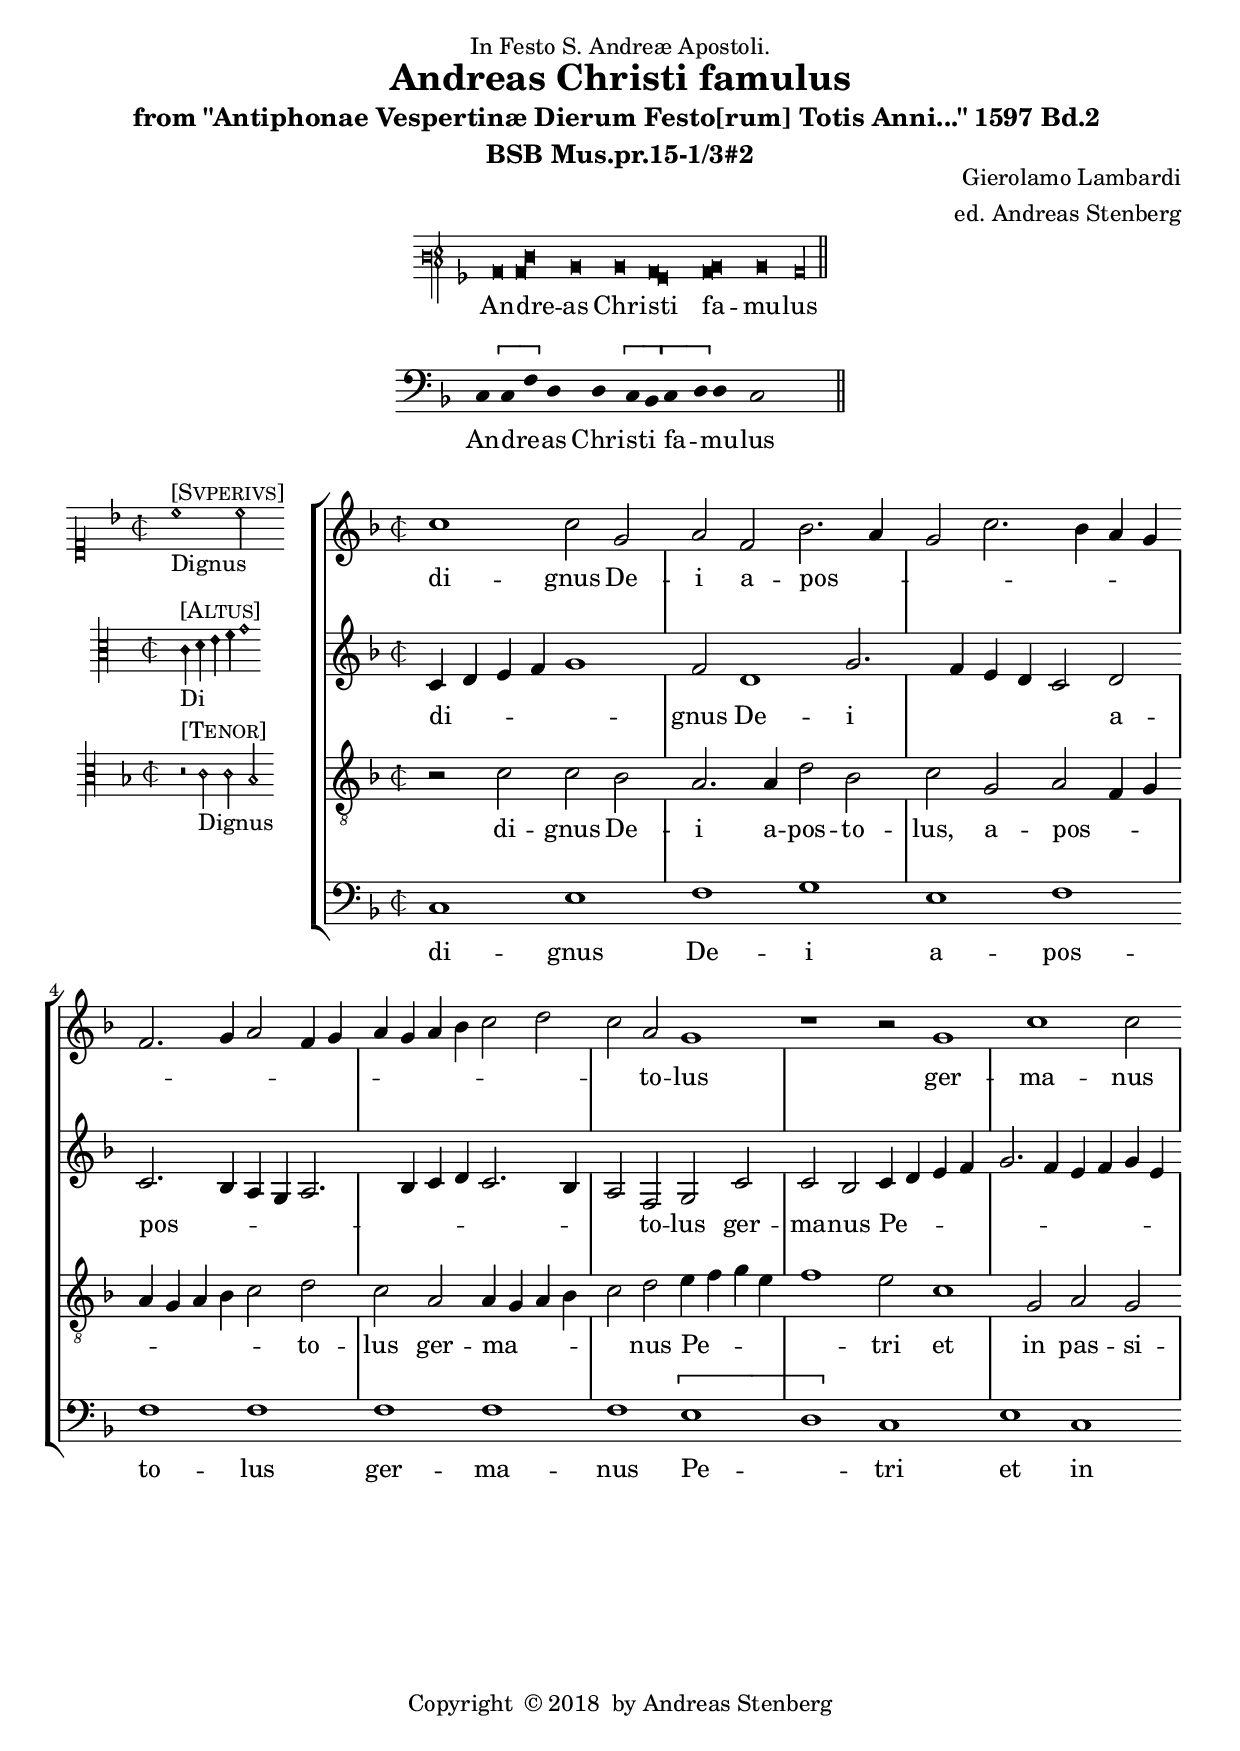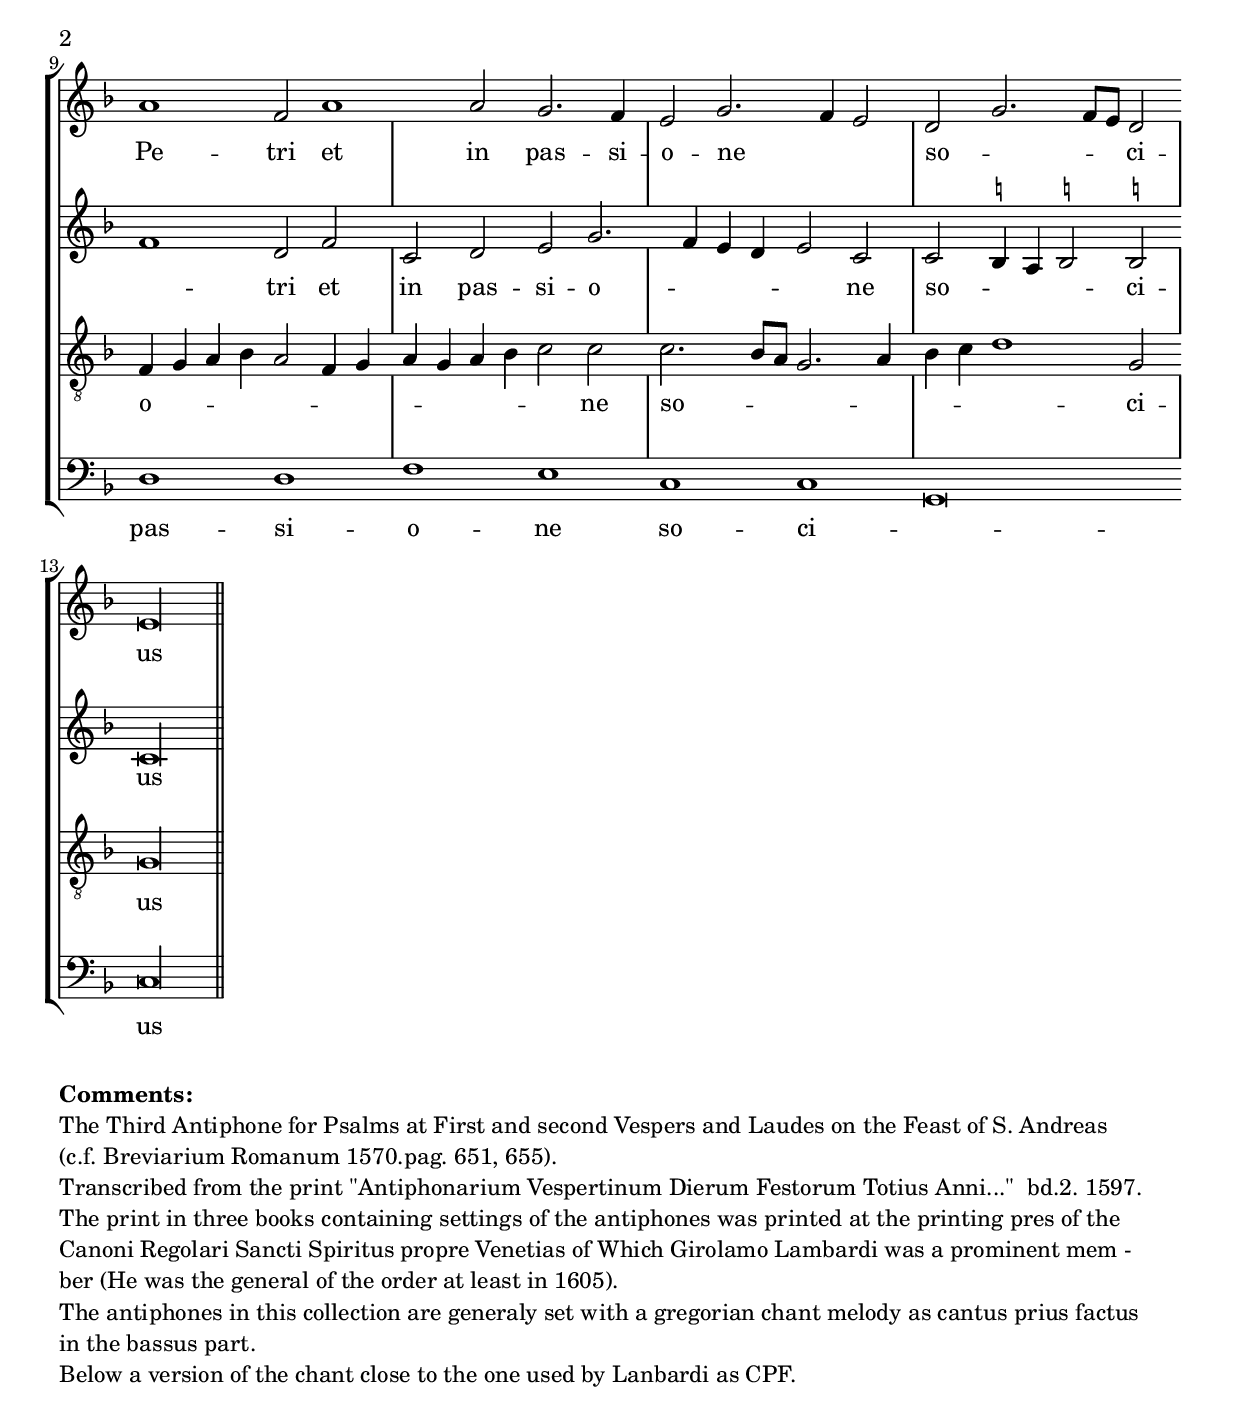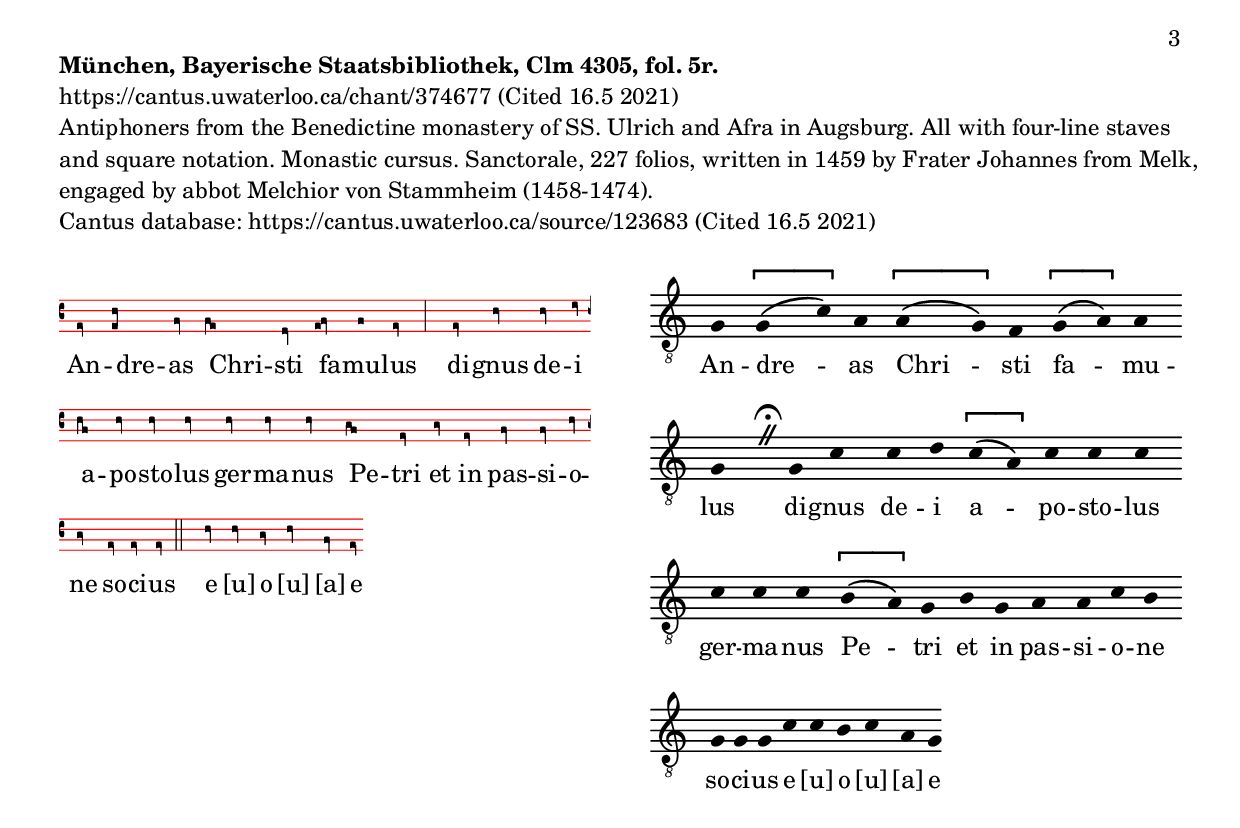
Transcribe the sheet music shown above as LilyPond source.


%%%%%%%%%%%%%%%%%%%%%%%%%%%%%%%%%%%%%%%%%%%%%%%%%%%%%%%%%%%%%%%%%%%
% This is a template based on the usual four part choir templater %
% where the voices have common lyrics at the the start but split  %
% to separate lyrics after a while.				  %
% This template is modyfied by AS from the one in the lilypond    %
% documentation.						  %
% This template is to be used for instance for fairly simple      %
% settings where the stanzas are set homophonicaly but twhere the %
% Chorus contains polyphony that require separate underlay for    %
% the different voices.						  %
%%%%%%%%%%%%%%%%%%%%%%%%%%%%%%%%%%%%%%%%%%%%%%%%%%%%%%%%%%%%%%%%%%%
\version "2.18.0"
\include "deutsch.ly"
ficta = \once \set suggestAccidentals =##t
%{
\markup {
  \column {
    \fill-line { \fontsize #1 \italic "In Festo S. Andreæ Apostoli." }
    \vspace #0.2
    \fill-line { \fontsize #3 \smallCaps "Unus ex duobus qui secuti" }
    \fill-line { "from \"Antiphonae Vespertinæ Dierum Festo[rum] Totis Anni...\" 1597 Bd.2 " }
    \fill-line { "BSB Mus.pr.15-1/3#2" }
    \fill-line { \null "Girolamo Lambardi" }
    \fill-line { \null "ed. Andreas Stenberg" }
  }
}
%}

\header {
  dedication = "In Festo S. Andreæ Apostoli."
  title = "Andreas Christi famulus"
  subtitle = \markup {
    \center-column {
      "from \"Antiphonae Vespertinæ Dierum Festo[rum] Totis Anni...\" 1597 Bd.2 "
      "BSB Mus.pr.15-1/3#2"
    }
  }
  composer = "Gierolamo Lambardi"
  arranger = "ed. Andreas Stenberg"
  poet = ""
  meter =""
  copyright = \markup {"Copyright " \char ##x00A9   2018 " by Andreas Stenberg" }
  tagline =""
}
%}
global = {
  \override Staff.TimeSignature.style = #'mensural
  \key f \major
}
sopInt = \relative c'' {
  \once\override NoteHead.style = #'blackpetrucci
  \cadenzaOn
  a\breve
  \cadenzaOff
  \revert NoteHead.style
}
sopMusic = \relative c'' {

  \set Score.tempoHideNote = ##t
  \tempo 2 = 86
  \time 2/2
  \set Timing.measureLength = #(ly:make-moment 4/2)
  \override Staff.BarLine.transparent = ##t
  c1 c2 g2
  a2 f2 b2.( a4
  g2 c2. b4 a4 g4
  f2. g4 a2 f4 g4

  a4 g4 a4 b4 c2 d2
  c2) a2 g1
  r1 r2 g1
  c1 c2
  a1 f2 a1
  a2 g2. f4
  e2 g2.( f4 e2)

  d2( g2. f8 e8) d2
  \cadenzaOn
  e\longa
  \revert Staff.BarLine.transparent
  \bar "||"
  \cadenzaOff
}
sopWords = \lyricmode {
  %Andreas Christi famulus
  di -- gnus De -- i a -- pos -- to -- lus ger -- ma -- nus Pe -- tri
  et in pas -- si -- o -- ne so -- ci -- us
}
altoInt = \relative c' {
  \once\override NoteHead.style = #'blackpetrucci
  a\breve
  \revert NoteHead.style
}
altoMusic = \relative c' {
  \override Staff.BarLine.transparent = ##t
  c4( d4 e4 f4 g1)
  f2 d1 g2.(
  f4 e4 d4 c2) d2
  c2.( b4

  a4 g4 a2. b4 c4 d4
  c2. b4 a2) f2
  g2 c2 c2 b2
  c4( d4 e4 f4 g2. f4
  e4 f4 g4 e4 f1)

  d2 f2 c2 d2
  e2 g2.( f4 e4 d4
  e2) c2 c2( \ficta h4 a4
  \ficta h!2) \ficta h!2
  c\longa
  \revert Staff.BarLine.transparent
}
altoWords = \lyricmode {
  %Andreas Christi famulus
  di -- gnus De -- i a -- pos -- to -- lus ger -- ma -- nus Pe -- tri
  et in pas -- si -- o -- ne so -- ci -- us
}
tenorInt = \relative c' {
  \clef "G_8"
  \once\override NoteHead.style = #'blackpetrucci
  a\breve
  \revert NoteHead.style
}
tenorMusic = \relative c' {
  \override Staff.BarLine.transparent = ##t
  \clef "G_8"
  r2 c2 c2 b2
  a2. a4 d2 b2
  c2 g2 a2( f4 g4
  a4 g4 a4 b4 c2) d2

  c2 a2 a4( g4 a4 b4
  c2) d2 e4( f4 g4 e4
  f1) e2 c1
  g2 a2 g2 f4( g4
  a4 b4 a2 f4 g4 a4 g4
  a4 b4

  c2) c2 c2.( b8 a8
  g2. a4 b4 c4 d1)
  g,2
  g\longa
  \revert Staff.BarLine.transparent
}
tenorWords = \lyricmode {
  di -- gnus De -- i a -- pos -- to -- lus,
  a -- pos -- to -- lus ger -- ma -- nus Pe -- tri
  et in pas -- si -- o -- ne so -- ci -- us
}
bassMusic = \relative c {
  \override Staff.BarLine.transparent = ##t
  c1 e1
  f1 g1
  e1 f1
  f1 f1
  f1 f1

  f1 \[e1(
  d1)\] c1
  e1 c1
  d1 d1
  f1 e1
  c1 c1(
  g\breve)
  \cadenzaOn
  c\longa
  \revert Staff.BarLine.transparent
}
bassWords = \lyricmode {
  %Andreas Christi famulus
  di -- gnus De -- i a -- pos -- to -- lus ger -- ma -- nus Pe -- tri
  et in pas -- si -- o -- ne so -- ci -- us
}
incipitDiscantus = \markup {
  \score {
    {
      %      \set Staff.instrumentName = #"Tenor "
      \override NoteHead.style = #'neomensural
      \override Rest.style = #'neomensural
      \override Staff.TimeSignature.style = #'mensural
      \cadenzaOn
      \clef "petrucci-c1"
      \key f \major
      \time 2/2
      c''1^\markup { \smallCaps"[Svperivs]"}
      _"Dignus"
      c''2
    }
    \layout {
      \context {
        \Voice
        \remove "Ligature_bracket_engraver"
        \consists "Mensural_ligature_engraver"
      }
      line-width = 4.5\cm
    }
  }
}


incipitAltus = \markup {
  \score {
    {
      %      \set Staff.instrumentName = #"Tenor "
      \override NoteHead.style = #'neomensural
      \override Rest.style = #'neomensural
      \override Staff.TimeSignature.style = #'mensural
      \cadenzaOn
      \clef "petrucci-c3"
      \key c \major
      \time 2/2
      c'4^\markup \smallCaps"[Altus]"
      _"Di"
      d'4 e'4 f'4 g'1
    }
    \layout {
      \context {
        \Voice
        \remove "Ligature_bracket_engraver"
        \consists "Mensural_ligature_engraver"
      }
      line-width = 4.5\cm
    }
  }
}


incipitTenor = \markup {
  \score {
    {
      %      \set Staff.instrumentName = #"Tenor "
      \override NoteHead.style = #'neomensural
      \override Rest.style = #'neomensural
      \override Staff.TimeSignature.style = #'mensural
      \cadenzaOn
      \clef "petrucci-c3"
      \key f \major
      \time 2/2
      \once\override NoteHead.style = #'blackpetrucci
      r2^\markup \smallCaps"[Tenor]"
      c'2_"Dignus"
      c'2 b2
    }
    \layout {
      \context {
        \Voice
        \remove "Ligature_bracket_engraver"
        \consists "Mensural_ligature_engraver"
      }
      line-width = 5.0\cm
    }
  }
}
#(append! supported-clefs '(("mensural-f3" . ("clefs.mensural.f" 0 0))))

bassIncip = \relative c {
  \hide Slur
  c\breve
  \[c( f)\] d
  d \[c\longa*1/2( b)\]
  \[c\breve( d)\] d
  \once \override NoteHead.style = #'petrucci
  c\longa
  \once \revert Staff.BarLine.transparent
  \bar "||"
}
InciWords = \lyricmode {
  An -- dre -- as Chri -- sti fa -- mu -- lus
}
incipitBassus = \markup {
  \score {
    <<
      \new Voice = "Bassinton" {
        %      \set Staff.instrumentName = #"Tenor "
        \override NoteHead.style = #'blackpetrucci
        \override Rest.style = #'neomensural
        \override Staff.TimeSignature.stencil =##f
        \cadenzaOn
        \clef "petrucci-f3"
        \key f \major
        \time 2/2
        \bassIncip
      }
      \new Lyrics \lyricsto "Bassinton" {
        \lyricmode {
          \InciWords
        }
      }
    >>
    \layout {
      \context {
        \Voice
        \remove "Ligature_bracket_engraver"
        \consists "Mensural_ligature_engraver"
      }
      line-width = 8.5\cm
    }

  }
}

chant = \relative {
  \set Score.tempoHideNote = ##t

  \tempo 2 = 86
  \clef "bass"
  \key f \major
  \override Staff.BarLine.transparent =##t
  \override Slur.transparent = ##t
  %\cadenzaOn
  c4 \[c4( f)\] d
  d \[c( b)\]
  \[c( d)\] d c2 s2
  \once \revert Staff.BarLine.transparent
  \bar "||"
  \cadenzaOff
}

verba = \lyricmode {
  An -- dre -- as Chri -- sti fa -- mu -- lus

}

\markup {
  \column {
    \fill-line {
      \incipitBassus
    }
    \vspace #1
    \fill-line {
      \score {
        \new Staff <<
          \new Voice = "melody" \chant
          \new Lyrics = "one" \lyricsto melody \verba
        >>
        \layout {
          line-width = 12 \cm
          \context {
            \Staff
            \remove "Time_signature_engraver"
%            \remove "Bar_engraver"
          }
          \context {
            \Voice
            \remove "Stem_engraver"
          }
        }
      }

    }
    \vspace #1
  }
}
\score {
  <<
    \new StaffGroup \with {
      \override VerticalAxisGroup.staff-staff-spacing = #'((basic-distance . 12))
    } <<
      \new Staff = treble <<
        \set Staff.instrumentName = \incipitDiscantus
        \new Voice = "sopranos" {
          \set  Staff.midiInstrument ="choir aahs"
          %	\voiceOne
          << \global {  \sopMusic } >>
        }
      >>
      \new Lyrics = sopranos { s1 }

      \new Staff = "medius" <<
        \set Staff.instrumentName = \incipitAltus

        \new Voice = "altos" {
          %	\voiceTwo
          \set  Staff.midiInstrument ="choir aahs"
          << \global {  \altoMusic } >>
        }
      >>

      \new Lyrics = "altos" { s1 }
      \new Staff = tenors <<
        \set Staff.instrumentName = \incipitTenor

        \clef "treble"
        \new Voice = "tenors" {
          \set  Staff.midiInstrument ="choir aahs"
          %	\voiceOne
          << \global {  \tenorMusic } >>
        }
      >>
      \new Lyrics = "tenors" { s1 }

      \new Staff ="basses" {
        %        \set Staff.instrumentName = \incipitBassus

        \new Voice = "basses" {
          \set  Staff.midiInstrument ="choir aahs"
          \clef "bass"
          %	\voiceTwo
          << \global {  \bassMusic } >>
        }
      }
    >>
    \new Lyrics = basses { s1 }

    \context Lyrics = sopranos \lyricsto sopranos \sopWords
    \context Lyrics = altos \lyricsto altos \altoWords
    \context Lyrics = tenors \lyricsto tenors \tenorWords
    \context Lyrics = basses \lyricsto basses \bassWords
  >>
  \layout {
    \context {
      \Score
      % no bars in staves
      %      \override BarLine.transparent = ##t

    }
    % the next three instructions keep the lyrics between the bar lines
    \context {
      \Lyrics
      \consists "Bar_engraver"
      \override BarLine.transparent = ##t
    }
    \context {
      \StaffGroup
      \consists "Separating_line_group_engraver"
    }
    \context {
      \Voice
      % no slurs
      \override Slur.transparent = ##t
      % Comment in the below "\remove" command to allow line
      % breaking also at those barlines where a note overlaps
      % into the next bar.  The command is commented out in this
      % short example score, but especially for large scores, you
      % will typically yield better line breaking and thus improve
      % overall spacing if you comment in the following command.
      %\remove "Forbid_line_break_engraver"
    }
    indent = 4.5\cm
  }
  %{
\header {
  dedication = "In Festo S. Andreæ Apostoli."
  title = "Unus ex duobus qui secuti"
  subtitle = \markup {
    \center-column {
    "from \"Antiphonae Vespertinæ Dierum Festo[rum] iuxta ritum Romani breviari...\" "
    "BSB Mus.ms.3191 ... 1619"
    }
  }
  composer = "Gierolamo Lambardi"
  arranger = "ed. Andreas Stenberg"
  poet = ""
  meter =""
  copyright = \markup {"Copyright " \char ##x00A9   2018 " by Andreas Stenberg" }
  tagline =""
}
  %}
}

\markup {
  \column {
    \line { \bold "Comments:" }
    \line { "The Third Antiphone for Psalms at First and second Vespers and Laudes on the Feast of S. Andreas" }
    \line { "(c.f. Breviarium Romanum 1570.pag. 651, 655). "  }
    \line { "Transcribed from the print \"Antiphonarium Vespertinum Dierum Festorum Totius Anni...\"  bd.2. 1597. " }
    \line { "The print in three books containing settings of the antiphones was printed at the printing pres of the " }
    \line { Canoni Regolari Sancti Spiritus propre Venetias of Which Girolamo Lambardi was a prominent mem - }
    \line { ber (He was the general of the order at least in 1605).   }
    \line { The antiphones in this collection are generaly set with a gregorian chant melody as cantus prius factus }
    \line { in the bassus part. }
    \line { Below a version of the chant close to the one used by Lanbardi as CPF. }
  }
}

\score {
  <<
    \new StaffGroup <<
      \new Staff = treble <<
        \set Staff.instrumentName = \incipitDiscantus
        \new Voice = "sopranos" {
          \set  Staff.midiInstrument ="choir aahs"
          %	\voiceOne
          << \global { s4*12 s2 \sopMusic } >>
        }
      >>
      \new Lyrics = sopranos { s1 }

      \new Staff = "medius" <<
        \set Staff.instrumentName = \incipitAltus

        \new Voice = "altos" {
          %	\voiceTwo
          \set  Staff.midiInstrument ="choir aahs"
          << \global { s4*12 s2 \altoMusic } >>
        }
      >>

      \new Lyrics = "altos" { s1 }
      \new Staff = tenors <<
        \set Staff.instrumentName = \incipitTenor

        \clef "treble"
        \new Voice = "tenors" {
          \set  Staff.midiInstrument ="choir aahs"
          %	\voiceOne
          << \global { s4*12 s2 \tenorMusic } >>
        }
      >>
      \new Lyrics = "tenors" { s1 }

      \new Staff ="basses" {
        \set Staff.instrumentName = \incipitBassus

        \new Voice = "basses" {
          \set  Staff.midiInstrument ="choir aahs"
          \clef "G_8"
          %	\voiceTwo
          << \global { \chant \bassMusic } >>
        }
      }
    >>
    \new Lyrics = basses { s1 }

    \context Lyrics = sopranos \lyricsto sopranos \sopWords
    \context Lyrics = altos \lyricsto altos \altoWords
    \context Lyrics = tenors \lyricsto tenors \tenorWords
    \context Lyrics = basses \lyricsto basses \bassWords
  >>
  \midi {}
}
\pageBreak
\include "gregorian.ly"

\markup {
  \column {
    \bold \line {
      München, Bayerische Staatsbibliothek, Clm 4305, fol. 5r. }
    \line { https://cantus.uwaterloo.ca/chant/374677 (Cited 16.5 2021) }
    \line { Antiphoners from the Benedictine monastery of SS. Ulrich and Afra in Augsburg. All with four-line staves }
    \line { and square notation. Monastic cursus. Sanctorale, 227 folios, written in 1459 by Frater Johannes from Melk, }
    \line { engaged by abbot Melchior von Stammheim (1458-1474). }
    \line { Cantus database: https://cantus.uwaterloo.ca/source/123683 (Cited 16.5 2021)}
    \vspace #1
  }
}
chant = \relative {
  \clef "vaticana-do2"
  \[\virga g\] \[g\melisma \pes c\melismaEnd \] \[\virga a\]
  \[a\melisma \flexa g\melismaEnd\] \[\virga f\]
  \[g\melisma \virga a\melismaEnd \] a

  \[\virga g\]
  \divisioMaxima
  \[\virga g\]  \[\virga c\]
  \[\virga c\] \[\virga d\]
  \[c\melisma \flexa a\melismaEnd \] \[\virga c\] \[\virga c\] \[\virga c\]
  \[\virga c\] \[\virga c\] \[\virga c\]
  \[h\melisma \flexa a\melismaEnd \] \[\virga g\]

  \[\virga h\]
  \[\virga g\]
  \[\virga a\] \[\virga a\] \[\virga c\] \[\virga h\]
  \[\virga g\] \[\virga g\] \[\virga g\]
  \finalis
  \[\virga c\]\[\virga c\]\[\virga h\] \[\virga c\] \[\virga a\] \[\virga g\]
}
verba = \lyricmode {
  An -- dre -- as Chri -- sti fa -- mu -- lus
  di -- gnus de -- i a -- po -- sto -- lus
  ger -- ma -- nus Pe -- tri
  et in pas -- si -- o -- ne so -- ci -- us
  e [u] o [u] [a] e
}

chantTr = \relative {
  \clef "G_8"
  g4 \[g( c)\] a
  \[a( g)\] f
  \[g( a)\] a
  \break \bar ""
  g
  \divisioMaxima
  g c
  c d
  \[c( a)\] c c c
  \break \bar ""
  c c c
  \[h( a)\] g

  h
  g
  a a c h
  g g g
  \finalis
  c c h c a g
}

verbaTr = \lyricmode {
  An -- dre -- as Chri -- sti fa -- mu -- lus
  di -- gnus de -- i a -- po -- sto -- lus
  ger -- ma -- nus Pe -- tri
  et in pas -- si -- o -- ne so -- ci -- us
  e [u] o [u] [a] e
}
\markup {
  \column {
    \fill-line {
      \score {
        <<
          \new VaticanaVoice = "cantus" {
            \chant
          }
          \new Lyrics \lyricsto "cantus" {
            \verba
          }
        >>
        \layout {
          line-width = #90
        }
      }


      \score {
        \new Staff <<
          \new Voice = "melody" \chantTr
          \new Lyrics = "one" \lyricsto melody \verbaTr
        >>
        \layout {
          line-width = #90
          \context {
            \Staff
            \remove "Time_signature_engraver"
            \remove "Bar_engraver"
          }
          \context {
            \Voice
            \remove "Stem_engraver"
          }
        }
      }
    }
  }
}
\paper {
  ragged-bottom = ##t
  ragged-last-bottom = ##t
  ragged-last = ##t
}

%{
convert-ly.py (GNU LilyPond) 2.18.2  convert-ly.py: Processing `'...
Applying conversion: 2.15.7, 2.15.9, 2.15.10, 2.15.16, 2.15.17,
2.15.18, 2.15.19, 2.15.20, 2.15.25, 2.15.32, 2.15.39, 2.15.40,
2.15.42, 2.15.43, 2.16.0, 2.17.0, 2.17.4, 2.17.5, 2.17.6, 2.17.11,
2.17.14, 2.17.15, 2.17.18, 2.17.19, 2.17.20, 2.17.25, 2.17.27,
2.17.29, 2.17.97, 2.18.0
%}
